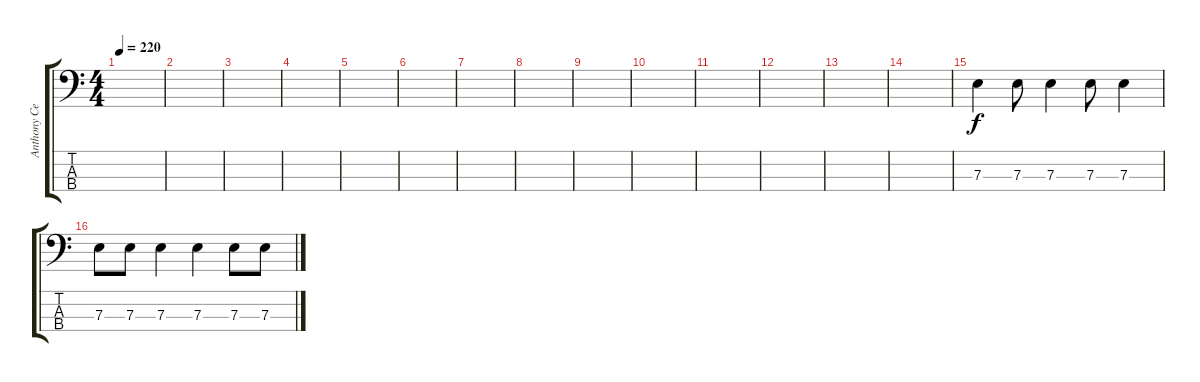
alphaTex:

\track ("Anthony Celestino (Bass)" "Anthony Ce") {instrument electricbasspick}
\staff {score tabs}
\tuning (G2 D2 A1 E1) {hide}
\ts (4 4)
\tempo 220
\clef f4
\ks c
|
|
|
|
|
|
|
|
|
|
|
|
|
|
7.3.4 7.3.8 7.3.4 7.3.8 7.3.4 |
7.3.8 7.3.8 7.3.4 7.3.4 7.3.8 7.3.8
